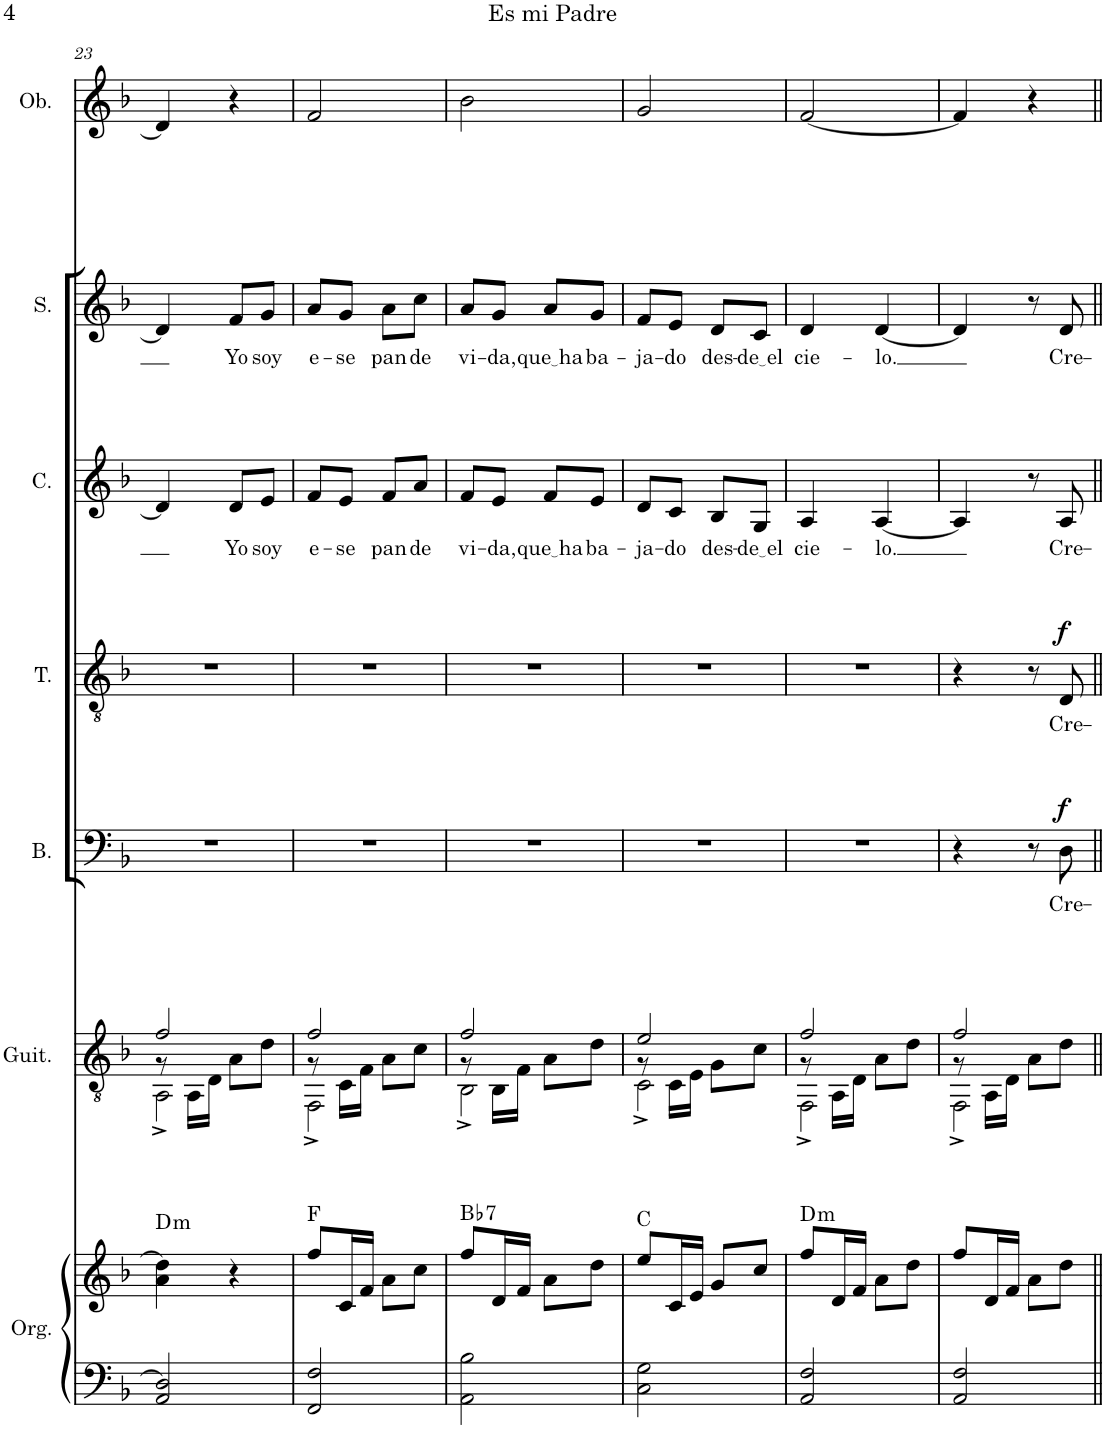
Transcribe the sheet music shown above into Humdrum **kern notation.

**kern	**kern	**harte	**kern	**harte	**kern	**text	**dynam	**kern	**text	**dynam	**kern	**text	**kern	**text	**kern
*part7	*part7	*part7	*part6	*part6	*part5	*part5	*part5	*part4	*part4	*part4	*part3	*part3	*part2	*part2	*part1
*staff8	*staff7	*	*staff6	*	*staff5	*staff5	*staff5	*staff4	*staff4	*staff4	*staff3	*staff3	*staff2	*staff2	*staff1
*I"Órgano	*	*	*I"Guitarra	*	*I"Bajo	*	*	*I"Tenor	*	*	*I"Contralto	*	*I"Soprano	*	*I"Oboe
*	*	*	*I'Guit.	*	*I'B.	*	*	*I'T.	*	*	*I'C.	*	*I'S.	*	*I'Ob.
!!LO:PB:g=z
*clefF4	*clefG2	*	*clefGv2	*	*clefF4	*	*	*clefGv2	*	*	*clefG2	*	*clefG2	*	*clefG2
*k[b-]	*k[b-]	*	*k[b-]	*	*k[b-]	*	*	*k[b-]	*	*	*k[b-]	*	*k[b-]	*	*k[b-]
*M2/4	*M2/4	*	*M2/4	*	*M2/4	*	*	*M2/4	*	*	*M2/4	*	*M2/4	*	*M2/4
=23	=23	=23	=23	=23	=23	=23	=23	=23	=23	=23	=23	=23	=23	=23	=23
*	*	*	*^	*	*	*	*	*	*	*	*	*	*	*	*
*	*	*	*	*^	*	*	*	*	*	*	*	*	*	*	*	*
!	!	!LO:H:kt=m	!	!	!	!LO:H:kt=m	!	!	!	!	!	!	!	!	!	!	!
2AA/ 2D/]	4a\ 4dd\]	D:min	2f/	8r	2AA^\	D:min	2r	.	.	2r	.	.	4d/]	.	4d/]	.	4d/]
.	.	.	.	16AA\LL	.	.	.	.	.	.	.	.	.	.	.	.	.
.	.	.	.	16D\JJ	.	.	.	.	.	.	.	.	.	.	.	.	.
!	!	!	!	!	!	!	!	!	!	!	!	!	!	!LO:LY:b	!	!LO:LY:b	!
.	4r	.	.	8A\L	.	.	.	.	.	.	.	.	8d/L	Yo	8f/L	Yo	4r
!	!	!	!	!	!	!	!	!	!	!	!	!	!	!LO:LY:b	!	!LO:LY:b	!
.	.	.	.	8d\J	.	.	.	.	.	.	.	.	8e/J	soy	8g/J	soy	.
=24	=24	=24	=24	=24	=24	=24	=24	=24	=24	=24	=24	=24	=24	=24	=24	=24	=24
!	!	!	!	!	!	!	!	!	!	!	!	!	!	!LO:LY:b	!	!LO:LY:b	!
2FF/ 2F/	8ff/L	F:maj	2f/	8r	2FF^\	F:maj	2r	.	.	2r	.	.	8f/L	e-	8a/L	e-	2f/
!	!	!	!	!	!	!	!	!	!	!	!	!	!	!LO:LY:b	!	!LO:LY:b	!
.	16c/L	.	.	16C\LL	.	.	.	.	.	.	.	.	8e/J	-se	8g/J	-se	.
.	16f/JJ	.	.	16F\JJ	.	.	.	.	.	.	.	.	.	.	.	.	.
!	!	!	!	!	!	!	!	!	!	!	!	!	!	!LO:LY:b	!	!LO:LY:b	!
.	8a\L	.	.	8A\L	.	.	.	.	.	.	.	.	8f/L	pan	8a\L	pan	.
!	!	!	!	!	!	!	!	!	!	!	!	!	!	!LO:LY:b	!	!LO:LY:b	!
.	8cc\J	.	.	8c\J	.	.	.	.	.	.	.	.	8a/J	de	8cc\J	de	.
=25	=25	=25	=25	=25	=25	=25	=25	=25	=25	=25	=25	=25	=25	=25	=25	=25	=25
!	!	!LO:H:kt=7	!	!	!	!LO:H:kt=7	!	!	!	!	!	!	!	!LO:LY:b	!	!LO:LY:b	!
2AA\ 2B-\	8ff/L	Bb:7	2f/	8r	2BB-^\	Bb:7	2r	.	.	2r	.	.	8f/L	vi-	8a/L	vi-	2b-\
!	!	!	!	!	!	!	!	!	!	!	!	!	!	!LO:LY:b	!	!LO:LY:b	!
.	16d/L	.	.	16BB-\LL	.	.	.	.	.	.	.	.	8e/J	-da,	8g/J	-da,	.
.	16f/JJ	.	.	16F\JJ	.	.	.	.	.	.	.	.	.	.	.	.	.
!	!	!	!	!	!	!	!	!	!	!	!	!	!	!LO:LY:b	!	!LO:LY:b	!
.	8an\L	.	.	8A\L	.	.	.	.	.	.	.	.	8f/L	que ha	8a/L	que ha	.
!	!	!	!	!	!	!	!	!	!	!	!	!	!	!LO:LY:b	!	!LO:LY:b	!
.	8dd\J	.	.	8d\J	.	.	.	.	.	.	.	.	8e/J	ba-	8g/J	ba-	.
=26	=26	=26	=26	=26	=26	=26	=26	=26	=26	=26	=26	=26	=26	=26	=26	=26	=26
!	!	!	!	!	!	!	!	!	!	!	!	!	!	!LO:LY:b	!	!LO:LY:b	!
2C\ 2G\	8ee/L	C:maj	2e/	8r	2C^\	C:maj	2r	.	.	2r	.	.	8d/L	-ja-	8f/L	-ja-	2g/
!	!	!	!	!	!	!	!	!	!	!	!	!	!	!LO:LY:b	!	!LO:LY:b	!
.	16c/L	.	.	16C\LL	.	.	.	.	.	.	.	.	8c/J	-do	8e/J	-do	.
.	16e/JJ	.	.	16E\JJ	.	.	.	.	.	.	.	.	.	.	.	.	.
!	!	!	!	!	!	!	!	!	!	!	!	!	!	!LO:LY:b	!	!LO:LY:b	!
.	8g/L	.	.	8G\L	.	.	.	.	.	.	.	.	8B-/L	des-	8d/L	des-	.
!	!	!	!	!	!	!	!	!	!	!	!	!	!	!LO:LY:b	!	!LO:LY:b	!
.	8cc/J	.	.	8c\J	.	.	.	.	.	.	.	.	8G/J	de el	8c/J	de el	.
=27	=27	=27	=27	=27	=27	=27	=27	=27	=27	=27	=27	=27	=27	=27	=27	=27	=27
!	!	!LO:H:kt=m	!	!	!	!LO:H:kt=m	!	!	!	!	!	!	!	!LO:LY:b	!	!LO:LY:b	!
2AA/ 2F/	8ff/L	D:min	2f/	8r	2FF^\	D:min	2r	.	.	2r	.	.	4A/	cie-	4d/	cie-	[2f/
.	16d/L	.	.	16AA\LL	.	.	.	.	.	.	.	.	.	.	.	.	.
.	16f/JJ	.	.	16D\JJ	.	.	.	.	.	.	.	.	.	.	.	.	.
!	!	!	!	!	!	!	!	!	!	!	!	!	!	!LO:LY:b	!	!LO:LY:b	!
.	8a\L	.	.	8A\L	.	.	.	.	.	.	.	.	[4A/	-lo.	[4d/	-lo.	.
.	8dd\J	.	.	8d\J	.	.	.	.	.	.	.	.	.	.	.	.	.
=28	=28	=28	=28	=28	=28	=28	=28	=28	=28	=28	=28	=28	=28	=28	=28	=28	=28
2AA/ 2F/	8ff/L	.	2f/	8r	2FF^\	.	4r	.	.	4r	.	.	4A/]	.	4d/]	.	4f/]
.	16d/L	.	.	16AA\LL	.	.	.	.	.	.	.	.	.	.	.	.	.
.	16f/JJ	.	.	16D\JJ	.	.	.	.	.	.	.	.	.	.	.	.	.
.	8a\L	.	.	8A\L	.	.	8r	.	.	8r	.	.	8r	.	8r	.	4r
!	!	!	!	!	!	!	!	!LO:LY:b	!LO:DY:a	!	!LO:LY:b	!LO:DY:a	!	!LO:LY:b	!	!LO:LY:b	!
.	8dd\J	.	.	8d\J	.	.	8D\	Cre-	f	8D/	Cre-	f	8A/	Cre-	8d/	Cre-	.
*	*	*	*v	*v	*v	*	*	*	*	*	*	*	*	*	*	*	*
=||	=||	=||	=||	=||	=||	=||	=||	=||	=||	=||	=||	=||	=||	=||	=||
*-	*-	*-	*-	*-	*-	*-	*-	*-	*-	*-	*-	*-	*-	*-	*-
